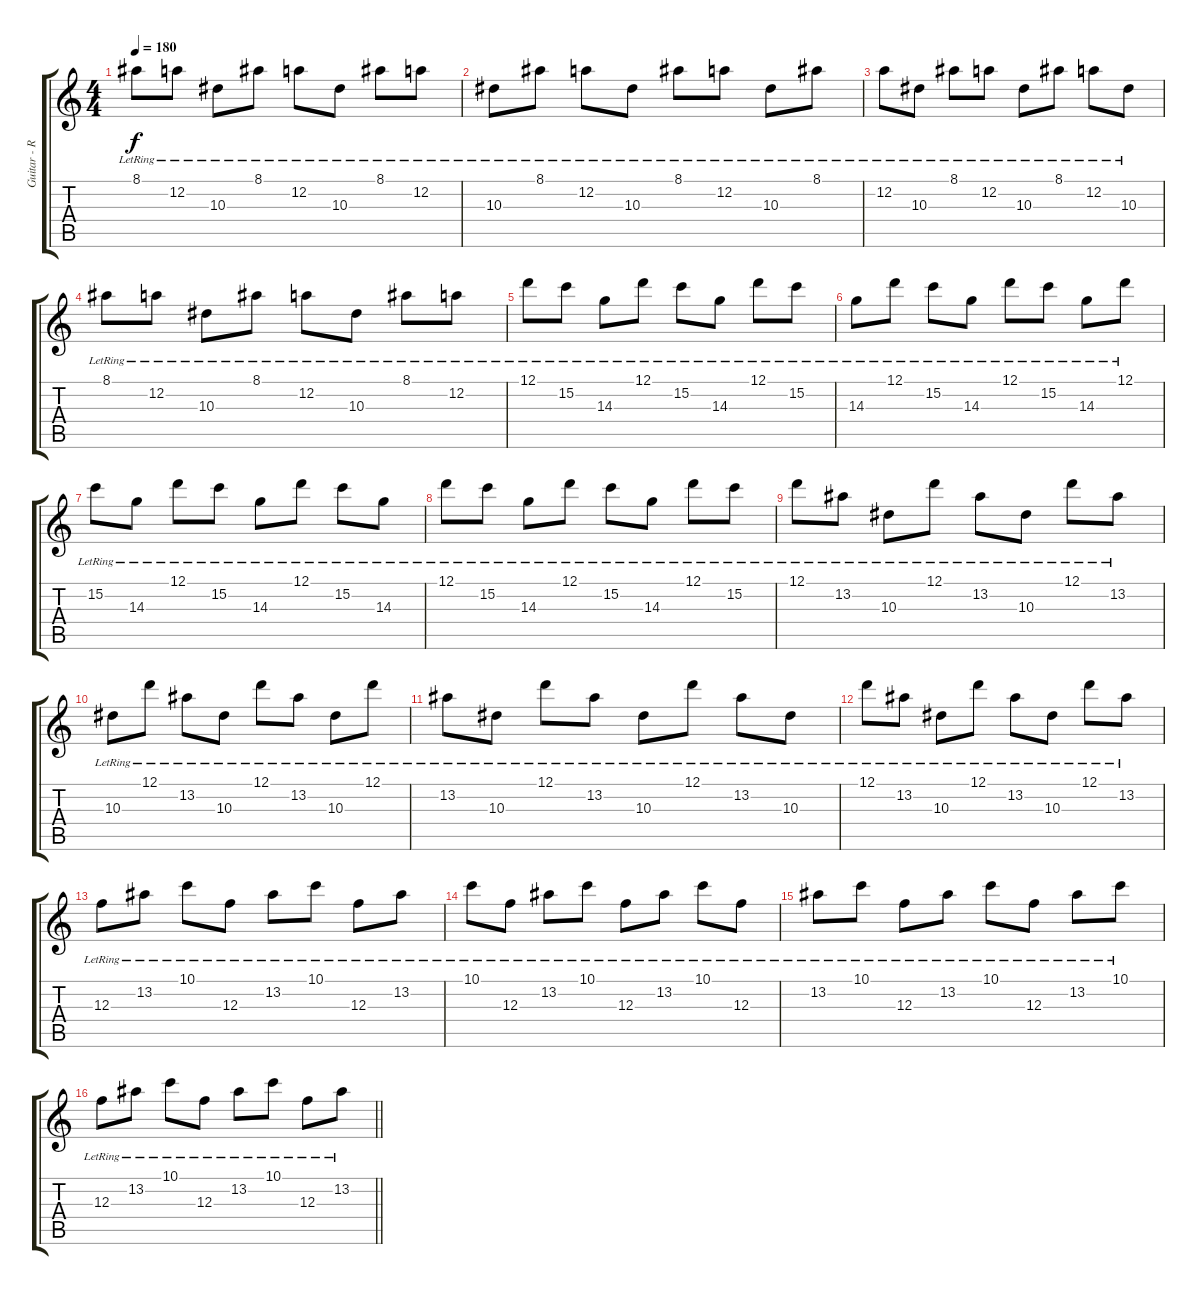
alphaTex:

\track ("Guitar - Right" "Guitar - R") {instrument distortionguitar}
\staff {score tabs}
\tuning (D4 A3 F3 C3 G2 C2) {hide}
\ts (4 4)
\tempo 180
\clef g2
\ks c
8.1{lr}.8{dy f} 12.2{lr}.8 10.3{lr}.8 8.1{lr}.8 12.2{lr}.8 10.3{lr}.8 8.1{lr}.8 12.2{lr}.8 |
10.3{lr}.8 8.1{lr}.8 12.2{lr}.8 10.3{lr}.8 8.1{lr}.8 12.2{lr}.8 10.3{lr}.8 8.1{lr}.8 |
12.2{lr}.8 10.3{lr}.8 8.1{lr}.8 12.2{lr}.8 10.3{lr}.8 8.1{lr}.8 12.2{lr}.8 10.3{lr}.8 |
8.1{lr}.8 12.2{lr}.8 10.3{lr}.8 8.1{lr}.8 12.2{lr}.8 10.3{lr}.8 8.1{lr}.8 12.2{lr}.8 |
12.1{lr}.8 15.2{lr}.8 14.3{lr}.8 12.1{lr}.8 15.2{lr}.8 14.3{lr}.8 12.1{lr}.8 15.2{lr}.8 |
14.3{lr}.8 12.1{lr}.8 15.2{lr}.8 14.3{lr}.8 12.1{lr}.8 15.2{lr}.8 14.3{lr}.8 12.1{lr}.8 |
15.2{lr}.8 14.3{lr}.8 12.1{lr}.8 15.2{lr}.8 14.3{lr}.8 12.1{lr}.8 15.2{lr}.8 14.3{lr}.8 |
12.1{lr}.8 15.2{lr}.8 14.3{lr}.8 12.1{lr}.8 15.2{lr}.8 14.3{lr}.8 12.1{lr}.8 15.2{lr}.8 |
12.1{lr}.8 13.2{lr}.8 10.3{lr}.8 12.1{lr}.8 13.2{lr}.8 10.3{lr}.8 12.1{lr}.8 13.2{lr}.8 |
10.3{lr}.8 12.1{lr}.8 13.2{lr}.8 10.3{lr}.8 12.1{lr}.8 13.2{lr}.8 10.3{lr}.8 12.1{lr}.8 |
13.2{lr}.8 10.3{lr}.8 12.1{lr}.8 13.2{lr}.8 10.3{lr}.8 12.1{lr}.8 13.2{lr}.8 10.3{lr}.8 |
12.1{lr}.8 13.2{lr}.8 10.3{lr}.8 12.1{lr}.8 13.2{lr}.8 10.3{lr}.8 12.1{lr}.8 13.2{lr}.8 |
12.3{lr}.8 13.2{lr}.8 10.1{lr}.8 12.3{lr}.8 13.2{lr}.8 10.1{lr}.8 12.3{lr}.8 13.2{lr}.8 |
10.1{lr}.8 12.3{lr}.8 13.2{lr}.8 10.1{lr}.8 12.3{lr}.8 13.2{lr}.8 10.1{lr}.8 12.3{lr}.8 |
13.2{lr}.8 10.1{lr}.8 12.3{lr}.8 13.2{lr}.8 10.1{lr}.8 12.3{lr}.8 13.2{lr}.8 10.1{lr}.8 |
\barLineRight lightlight
12.3{lr}.8 13.2{lr}.8 10.1{lr}.8 12.3{lr}.8 13.2{lr}.8 10.1{lr}.8 12.3{lr}.8 13.2{lr}.8
